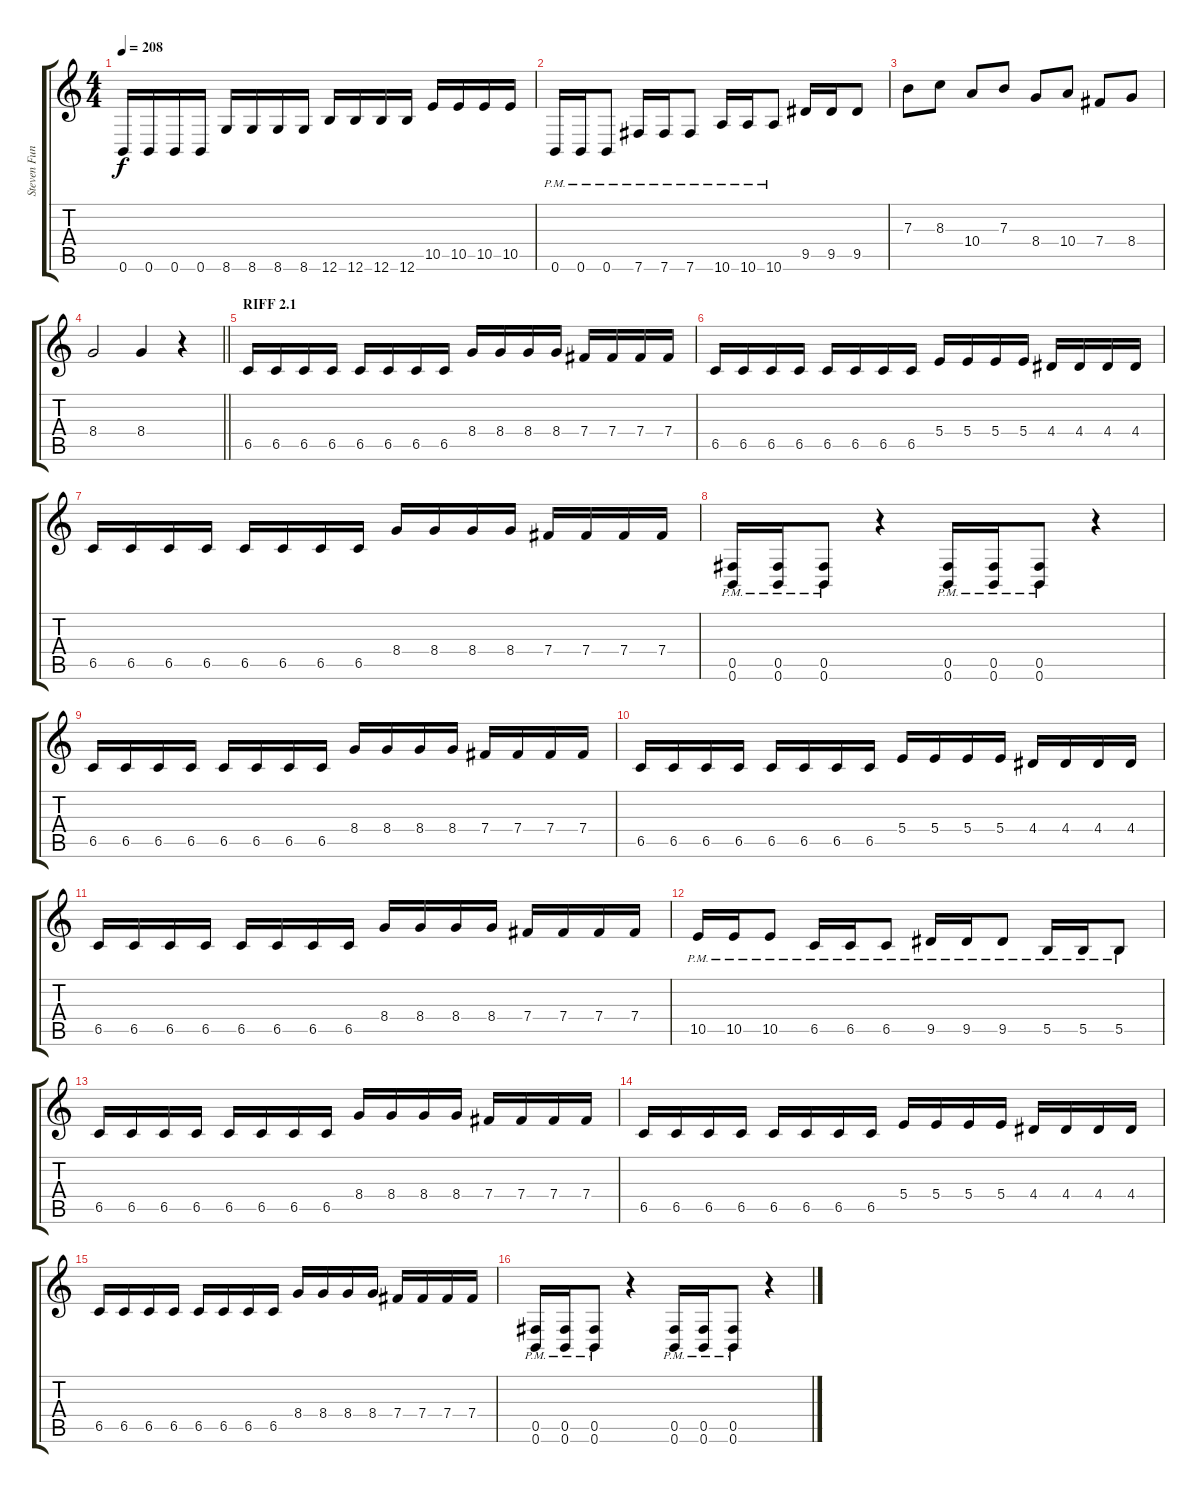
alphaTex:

\track ("Steven Funderburk (Rhythm)" "Steven Fun") {instrument overdrivenguitar}
\staff {score tabs}
\tuning (Db4 Ab3 E3 B2 Gb2 B1) {hide}
\ts (4 4)
\tempo 208
\clef g2
\ks c
0.6.16{dy f} 0.6.16 0.6.16 0.6.16 8.6.16 8.6.16 8.6.16 8.6.16 12.6.16 12.6.16 12.6.16 12.6.16 10.5.16 10.5.16 10.5.16 10.5.16 |
0.6{pm}.16 0.6{pm}.16 0.6{pm}.8 7.6{pm}.16 7.6{pm}.16 7.6{pm}.8 10.6{pm}.16 10.6{pm}.16 10.6{pm}.8 9.5.16 9.5.16 9.5.8 |
7.3.8 8.3.8 10.4.8 7.3.8 8.4.8 10.4.8 7.4.8 8.4.8 |
\barLineRight lightlight
8.4.2 8.4.4 r.4 |
\section ("" "RIFF 2.1")
6.5.16 6.5.16 6.5.16 6.5.16 6.5.16 6.5.16 6.5.16 6.5.16 8.4.16 8.4.16 8.4.16 8.4.16 7.4.16 7.4.16 7.4.16 7.4.16 |
6.5.16 6.5.16 6.5.16 6.5.16 6.5.16 6.5.16 6.5.16 6.5.16 5.4.16 5.4.16 5.4.16 5.4.16 4.4.16 4.4.16 4.4.16 4.4.16 |
6.5.16 6.5.16 6.5.16 6.5.16 6.5.16 6.5.16 6.5.16 6.5.16 8.4.16 8.4.16 8.4.16 8.4.16 7.4.16 7.4.16 7.4.16 7.4.16 |
(0.5{pm} 0.6{pm}).16 (0.5{pm} 0.6{pm}).16 (0.5{pm} 0.6{pm}).8 r.4 (0.5{pm} 0.6{pm}).16 (0.5{pm} 0.6{pm}).16 (0.5{pm} 0.6{pm}).8 r.4 |
6.5.16 6.5.16 6.5.16 6.5.16 6.5.16 6.5.16 6.5.16 6.5.16 8.4.16 8.4.16 8.4.16 8.4.16 7.4.16 7.4.16 7.4.16 7.4.16 |
6.5.16 6.5.16 6.5.16 6.5.16 6.5.16 6.5.16 6.5.16 6.5.16 5.4.16 5.4.16 5.4.16 5.4.16 4.4.16 4.4.16 4.4.16 4.4.16 |
6.5.16 6.5.16 6.5.16 6.5.16 6.5.16 6.5.16 6.5.16 6.5.16 8.4.16 8.4.16 8.4.16 8.4.16 7.4.16 7.4.16 7.4.16 7.4.16 |
10.5{pm}.16 10.5{pm}.16 10.5{pm}.8 6.5{pm}.16 6.5{pm}.16 6.5{pm}.8 9.5{pm}.16 9.5{pm}.16 9.5{pm}.8 5.5{pm}.16 5.5{pm}.16 5.5{pm}.8 |
6.5.16 6.5.16 6.5.16 6.5.16 6.5.16 6.5.16 6.5.16 6.5.16 8.4.16 8.4.16 8.4.16 8.4.16 7.4.16 7.4.16 7.4.16 7.4.16 |
6.5.16 6.5.16 6.5.16 6.5.16 6.5.16 6.5.16 6.5.16 6.5.16 5.4.16 5.4.16 5.4.16 5.4.16 4.4.16 4.4.16 4.4.16 4.4.16 |
6.5.16 6.5.16 6.5.16 6.5.16 6.5.16 6.5.16 6.5.16 6.5.16 8.4.16 8.4.16 8.4.16 8.4.16 7.4.16 7.4.16 7.4.16 7.4.16 |
(0.5{pm} 0.6{pm}).16 (0.5{pm} 0.6{pm}).16 (0.5{pm} 0.6{pm}).8 r.4 (0.5{pm} 0.6{pm}).16 (0.5{pm} 0.6{pm}).16 (0.5{pm} 0.6{pm}).8 r.4
